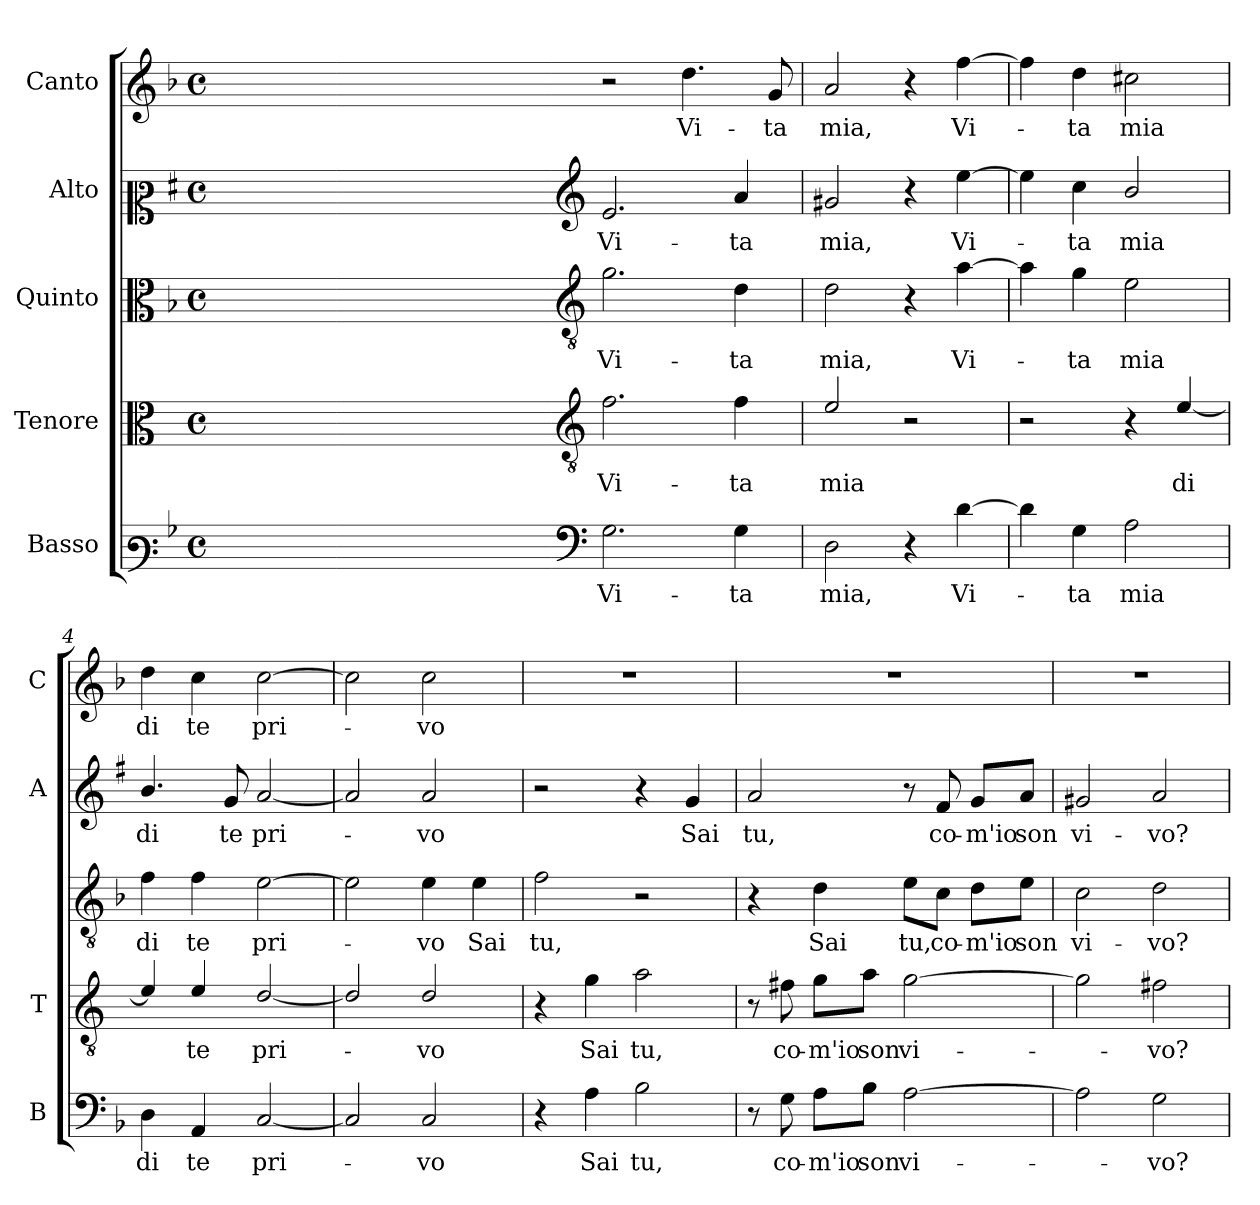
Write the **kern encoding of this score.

**kern	**text	**kern	**text	**kern	**text	**kern	**text	**kern	**text
*part5	*part5	*part4	*part4	*part3	*part3	*part2	*part2	*part1	*part1
*staff5	*staff5	*staff4	*staff4	*staff3	*staff3	*staff2	*staff2	*staff1	*staff1
*I"Basso	*	*I"Tenore	*	*I"Quinto	*	*I"Alto	*	*I"Canto	*
*I'B	*	*I'T	*	*	*	*I'A	*	*I'C	*
*clefF3	*	*clefC3	*	*clefC3	*	*clefC2	*	*clefG2	*
*	*	*ITrd4c7	*	*	*	*ITrd1c2	*	*	*
*k[b-]	*	*k[b-]	*	*k[b-]	*	*k[b-]	*	*k[b-]	*
*F:	*	*F:	*	*F:	*	*F:	*	*F:	*
*M4/4	*	*M4/4	*	*M4/4	*	*M4/4	*	*M4/4	*
*met(c)	*	*met(c)	*	*met(c)	*	*met(c)	*	*met(c)	*
=	=	=	=	=	=	=	=	=	=
1ryy	.	1ryy	.	1ryy	.	1ryy	.	1ryy	.
=1X-	=1X-	=1X-	=1X-	=1X-	=1X-	=1X-	=1X-	=1X-	=1X-
4ryy	.	4ryy	.	4ryy	.	4ryy	.	4ryy	.
4ryy	.	4ryy	.	4ryy	.	4ryy	.	4ryy	.
4ryy	.	4ryy	.	4ryy	.	4ryy	.	4ryy	.
4ryy	.	4ryy	.	4ryy	.	4ryy	.	4ryy	.
=1-	=1-	=1-	=1-	=1-	=1-	=1-	=1-	=1-	=1-
*clefF4	*	*clefGv2	*	*clefGv2	*	*clefG2	*	*	*
!	!LO:LY:b	!	!LO:LY:b	!	!LO:LY:b	!	!LO:LY:b	!	!
2.G\	Vi-	2.B-\	Vi-	2.g\	Vi-	2.d/	Vi-	2r	.
!	!	!	!	!	!	!	!	!	!LO:LY:b
.	.	.	.	.	.	.	.	4.dd\	Vi-
!	!LO:LY:b	!	!LO:LY:b	!	!LO:LY:b	!	!LO:LY:b	!	!
4G\	-ta	4B-\	-ta	4d\	-ta	4g/	-ta	.	.
!	!	!	!	!	!	!	!	!	!LO:LY:b
.	.	.	.	.	.	.	.	8g/	-ta
=2	=2	=2	=2	=2	=2	=2	=2	=2	=2
!	!LO:LY:b	!	!LO:LY:b	!	!LO:LY:b	!	!LO:LY:b	!	!LO:LY:b
2D\	mia,	2A/	mia	2d\	mia,	2f#X/	mia,	2a/	mia,
4r	.	2r	.	4r	.	4r	.	4r	.
!	!LO:LY:b	!	!	!	!LO:LY:b	!	!LO:LY:b	!	!LO:LY:b
[4d\	Vi-	.	.	[4a\	Vi-	[4dd\	Vi-	[4ff\	Vi-
=3	=3	=3	=3	=3	=3	=3	=3	=3	=3
4d\]	.	2r	.	4a\]	.	4dd\]	.	4ff\]	.
!	!LO:LY:b	!	!	!	!LO:LY:b	!	!LO:LY:b	!	!LO:LY:b
4G\	-ta	.	.	4g\	-ta	4b-\	-ta	4dd\	-ta
!	!LO:LY:b	!	!	!	!LO:LY:b	!	!LO:LY:b	!	!LO:LY:b
2A\	mia	4r	.	2e\	mia	2a/	mia	2cc#X\	mia
!	!	!	!LO:LY:b	!	!	!	!	!	!
.	.	[4A/	di	.	.	.	.	.	.
=4	=4	=4	=4	=4	=4	=4	=4	=4	=4
!	!LO:LY:b	!	!	!	!LO:LY:b	!	!LO:LY:b	!	!LO:LY:b
4D\	di	4A/]	.	4f\	di	4.a/	di	4dd\	di
!	!LO:LY:b	!	!LO:LY:b	!	!LO:LY:b	!	!	!	!LO:LY:b
4AA/	te	4A/	te	4f\	te	.	.	4cc\	te
!	!	!	!	!	!	!	!LO:LY:b	!	!
.	.	.	.	.	.	8f/	te	.	.
!	!LO:LY:b	!	!LO:LY:b	!	!LO:LY:b	!	!LO:LY:b	!	!LO:LY:b
[2C/	pri-	[2G/	pri-	[2e\	pri-	[2g/	pri-	[2cc\	pri-
=5	=5	=5	=5	=5	=5	=5	=5	=5	=5
2C/]	.	2G/]	.	2e\]	.	2g/]	.	2cc\]	.
!	!LO:LY:b	!	!LO:LY:b	!	!LO:LY:b	!	!LO:LY:b	!	!LO:LY:b
2C/	-vo	2G/	-vo	4e\	-vo	2g/	-vo	2cc\	-vo
!	!	!	!	!	!LO:LY:b	!	!	!	!
.	.	.	.	4e\	Sai	.	.	.	.
=6	=6	=6	=6	=6	=6	=6	=6	=6	=6
!	!	!	!	!	!LO:LY:b	!	!	!	!
4r	.	4r	.	2f\	tu,	2r	.	1r	.
!	!LO:LY:b	!	!LO:LY:b	!	!	!	!	!	!
4A\	Sai	4c\	Sai	.	.	.	.	.	.
!	!LO:LY:b	!	!LO:LY:b	!	!	!	!	!	!
2B-\	tu,	2d\	tu,	2r	.	4r	.	.	.
!	!	!	!	!	!	!	!LO:LY:b	!	!
.	.	.	.	.	.	4f/	Sai	.	.
!!LO:LB:g=z
=7	=7	=7	=7	=7	=7	=7	=7	=7	=7
!	!	!	!	!	!	!	!LO:LY:b	!	!
8r	.	8r	.	4r	.	2g/	tu,	1r	.
!	!LO:LY:b	!	!LO:LY:b	!	!	!	!	!	!
8G\	co-	8Bn\	co-	.	.	.	.	.	.
!	!LO:LY:b	!	!LO:LY:b	!	!LO:LY:b	!	!	!	!
8A\L	-m'io	8c\L	-m'io	4d\	Sai	.	.	.	.
!	!LO:LY:b	!	!LO:LY:b	!	!	!	!	!	!
8B-\J	son	8d\J	son	.	.	.	.	.	.
!	!LO:LY:b	!	!LO:LY:b	!	!LO:LY:b	!	!	!	!
[2A\	vi-	[2c\	vi-	8e\L	tu,	8r	.	.	.
!	!	!	!	!	!LO:LY:b	!	!LO:LY:b	!	!
.	.	.	.	8c\J	co-	8e/	co-	.	.
!	!	!	!	!	!LO:LY:b	!	!LO:LY:b	!	!
.	.	.	.	8d\L	-m'io	8f/L	-m'io	.	.
!	!	!	!	!	!LO:LY:b	!	!LO:LY:b	!	!
.	.	.	.	8e\J	son	8g/J	son	.	.
=8	=8	=8	=8	=8	=8	=8	=8	=8	=8
!	!	!	!	!	!LO:LY:b	!	!LO:LY:b	!	!
2A\]	.	2c\]	.	2c\	vi-	2f#X/	vi-	1r	.
!	!LO:LY:b	!	!LO:LY:b	!	!LO:LY:b	!	!LO:LY:b	!	!
2G\	-vo?	2Bn\	-vo?	2d\	-vo?	2g/	-vo?	.	.
=	=	=	=	=	=	=	=	=	=
*-	*-	*-	*-	*-	*-	*-	*-	*-	*-
